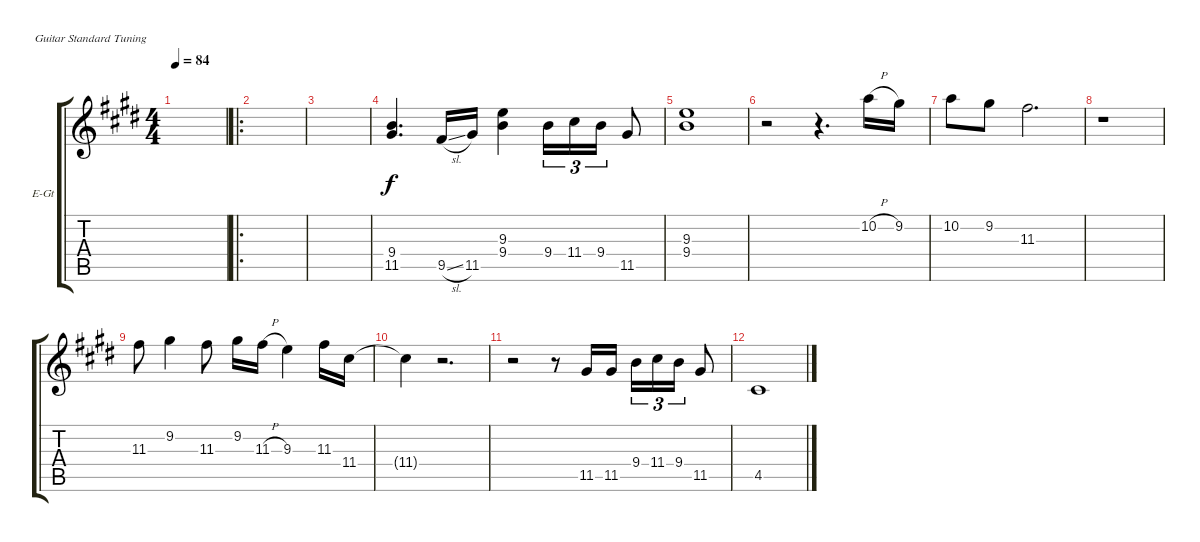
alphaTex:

\defaultSystemsLayout 4
\bracketExtendMode groupsimilarinstruments
\firstSystemTrackNameOrientation horizontal
\otherSystemsTrackNameOrientation horizontal
\track ("Electric Guitar" "E-Gt") {instrument electricguitarclean}
\staff {score tabs}
\tuning (E4 B3 G3 D3 A2 E2)
\ts (4 4)
\tempo 84
\clef g2
\scale
0.521127
\ks e
|
\ro
\scale
0.260563 |
\scale
0.21831 |
\scale
0.333333 (11.5 9.4).4{d} 9.5{sl}.16 11.5.16 (9.4 9.3).4 9.4.16{tu (3 2)} 11.4.16{tu (3 2)} 9.4.16{tu (3 2)} 11.5.8 |
\scale
0.333333 (9.4 9.3).1 |
\scale
0.333333 r.2 r.4{d} 10.2{h}.16 9.2.16 |
\scale
0.333333 10.2.8 9.2.8 11.3.2{d} |
\scale
0.333333 r.1 |
\scale
0.333333 11.3.8 9.2.4 11.3.8 9.2.16 11.3{h}.16 9.3.4 11.3.16 11.4.16 |
\scale
0.333333 11.4{t}.4 r.2{d} |
\scale
0.333333 r.2 r.8 11.5.16 11.5.16 9.4.16{tu (3 2)} 11.4.16{tu (3 2)} 9.4.16{tu (3 2)} 11.5.8 |
\scale
0.333333 4.5.1 |
\scale
0.333333 |
\scale
0.333333 |
\scale
0.333333 |
\scale
0.333333
